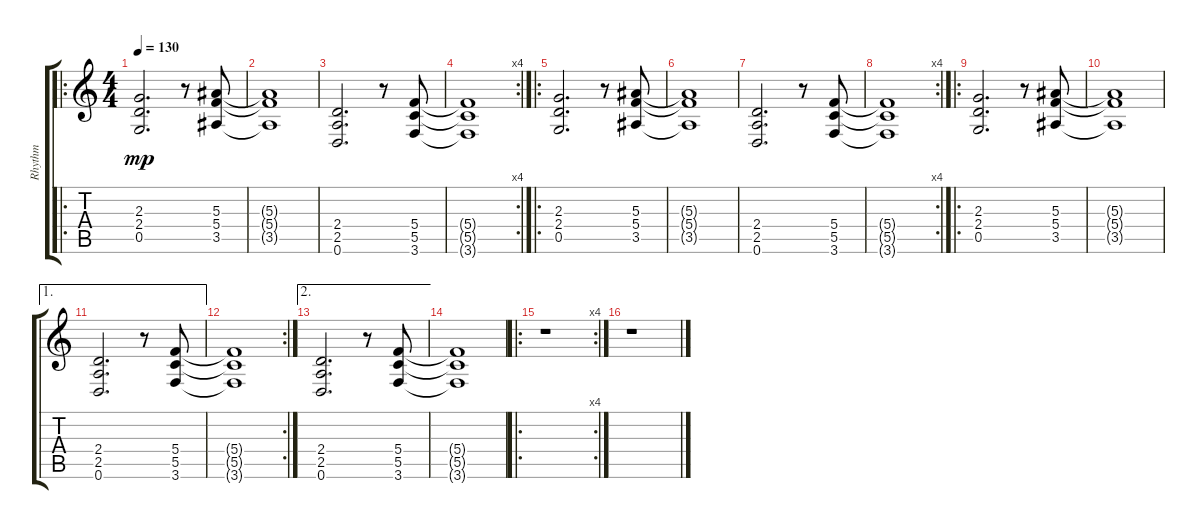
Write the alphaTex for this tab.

\track ("Rhythm" "Rhythm") {instrument distortionguitar}
\staff {score tabs}
\tuning (D4 A3 F3 C3 G2 D2) {hide}
\ro
\ts (4 4)
\tempo 130
\clef g2
\ks c
(2.3 2.4 0.5).2{d dy mp} r.8 (5.3 5.4 3.5).8 |
(5.3{t} 5.4{t} 3.5{t}).1 |
(2.4 2.5 0.6).2{d} r.8 (5.4 5.5 3.6).8 |
\rc 4
(5.4{t} 5.5{t} 3.6{t}).1 |
\ro
(2.3 2.4 0.5).2{d} r.8 (5.3 5.4 3.5).8 |
(5.3{t} 5.4{t} 3.5{t}).1 |
(2.4 2.5 0.6).2{d} r.8 (5.4 5.5 3.6).8 |
\rc 4
(5.4{t} 5.5{t} 3.6{t}).1 |
\ro
(2.3 2.4 0.5).2{d} r.8 (5.3 5.4 3.5).8 |
(5.3{t} 5.4{t} 3.5{t}).1 |
\ae 1
(2.4 2.5 0.6).2{d} r.8 (5.4 5.5 3.6).8 |
\rc 2
(5.4{t} 5.5{t} 3.6{t}).1 |
\ae 2
(2.4 2.5 0.6).2{d} r.8 (5.4 5.5 3.6).8 |
(5.4{t} 5.5{t} 3.6{t}).1 |
\ro
\rc 4
r.1 |
r.1
